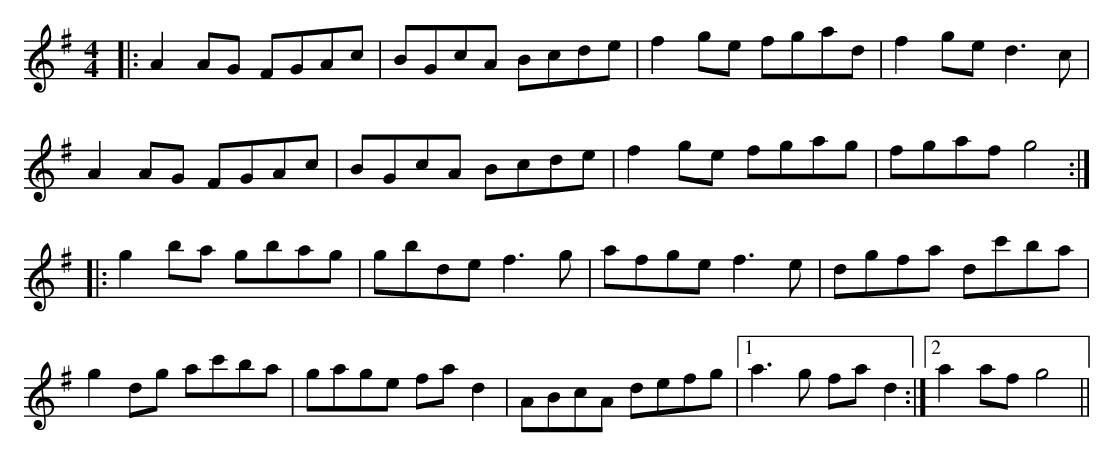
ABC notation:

X:1
M:4/4
K:G
|:A2AG FGAc|BGcA Bcde|f2 ge fgad|f2 ge d3c|
A2AG FGAc|BGcA Bcde|f2 ge fgag|fgaf g4:|
|:g2 ba gbag|gbde f3 g|afge f3 e|dgfa dc'ba|
g2dg ac'ba|gage fad2|ABcA defg|1 a3g fad2:|2 a2af g4||
